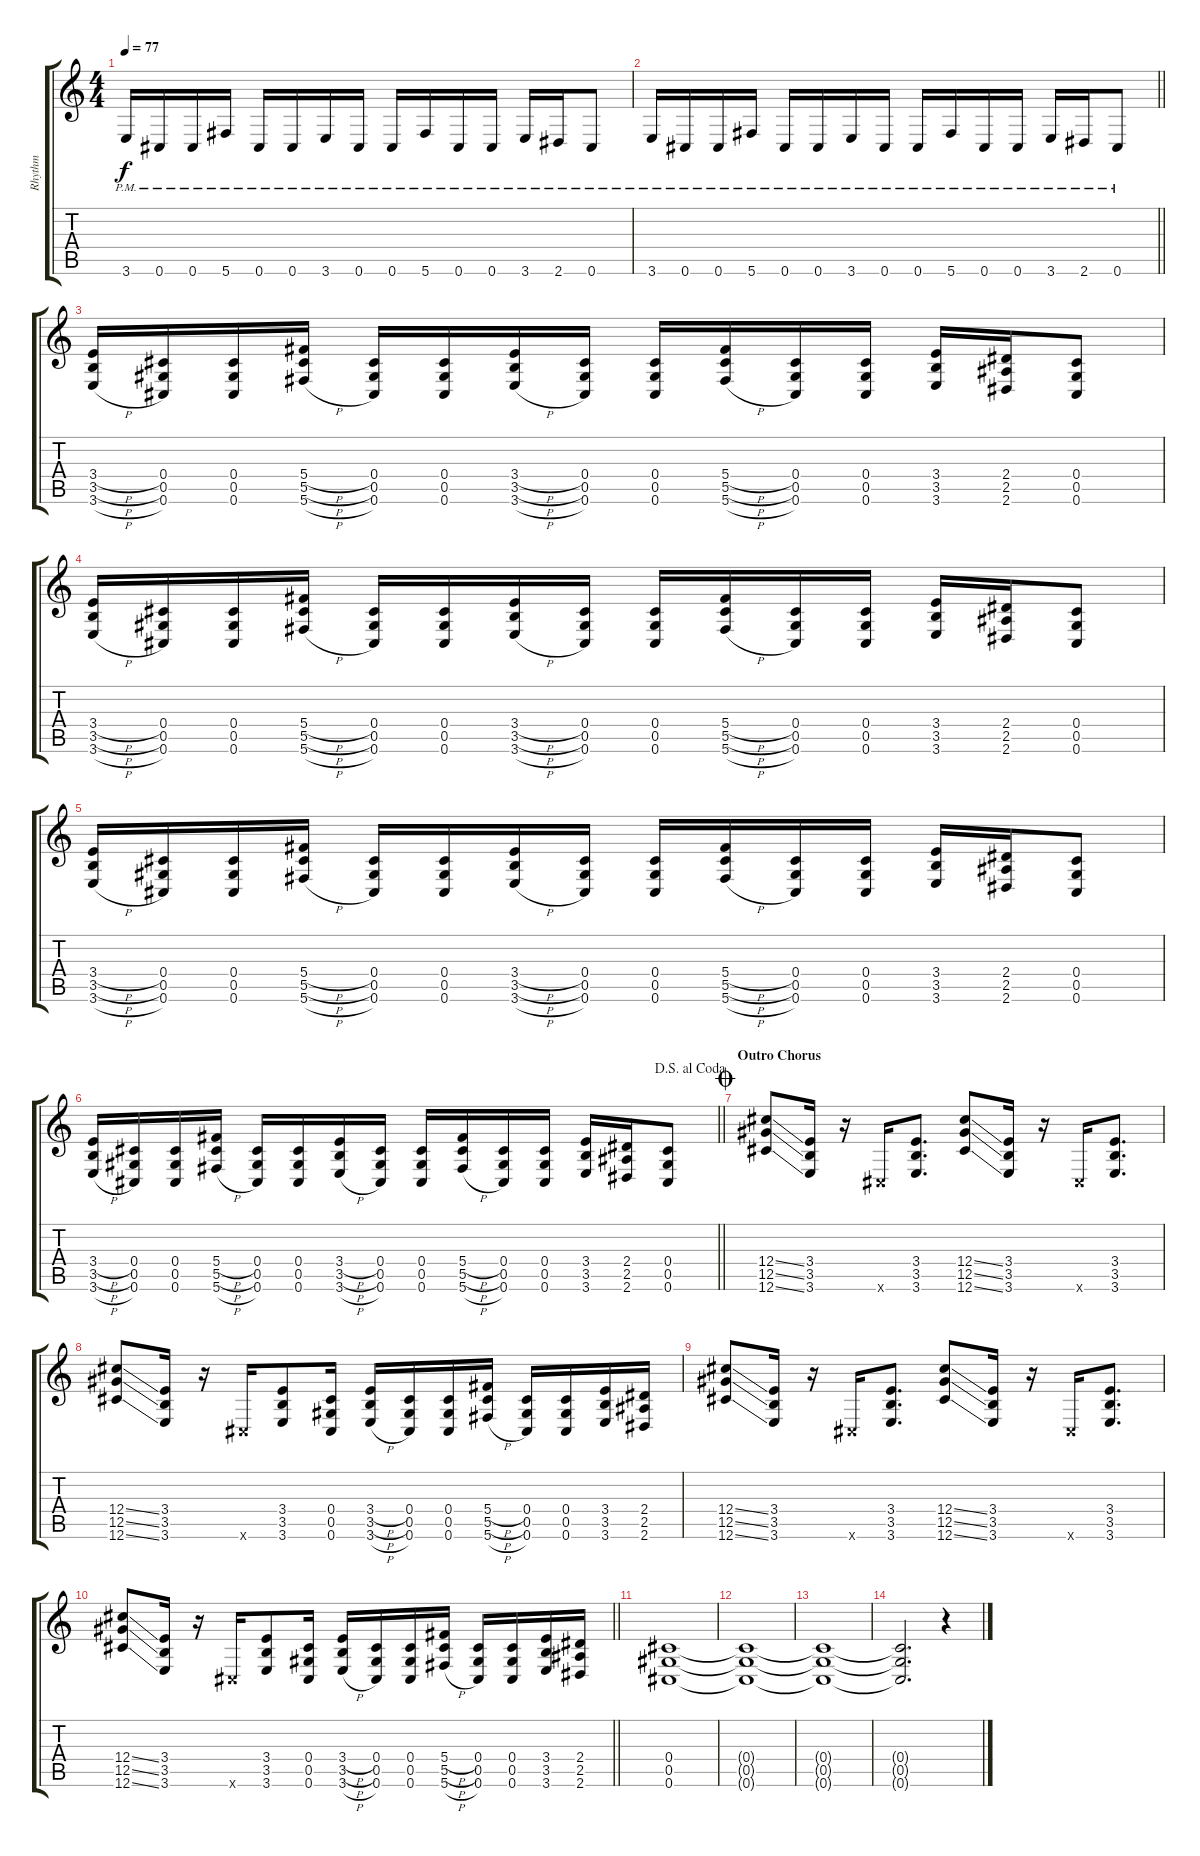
\track ("Rhythm" "Rhythm") {instrument distortionguitar}
\staff {score tabs}
\tuning (Eb4 Bb3 Gb3 Db3 Ab2 Db2) {hide}
\ts (4 4)
\tempo 77
\clef g2
\ks c
3.6{pm}.16{dy f} 0.6{pm}.16 0.6{pm}.16 5.6{pm}.16 0.6{pm}.16 0.6{pm}.16 3.6{pm}.16 0.6{pm}.16 0.6{pm}.16 5.6{pm}.16 0.6{pm}.16 0.6{pm}.16 3.6{pm}.16 2.6{pm}.16 0.6{pm}.8 |
\barLineRight lightlight
3.6{pm}.16 0.6{pm}.16 0.6{pm}.16 5.6{pm}.16 0.6{pm}.16 0.6{pm}.16 3.6{pm}.16 0.6{pm}.16 0.6{pm}.16 5.6{pm}.16 0.6{pm}.16 0.6{pm}.16 3.6{pm}.16 2.6{pm}.16 0.6{pm}.8 |
(3.4{h} 3.5{h} 3.6{h}).16{volume 11 instrument distortionguitar} (0.4 0.5 0.6).16 (0.4 0.5 0.6).16 (5.4{h} 5.5{h} 5.6{h}).16 (0.4 0.5 0.6).16 (0.4 0.5 0.6).16 (3.4{h} 3.5{h} 3.6{h}).16 (0.4 0.5 0.6).16 (0.4 0.5 0.6).16 (5.4{h} 5.5{h} 5.6{h}).16 (0.4 0.5 0.6).16 (0.4 0.5 0.6).16 (3.4 3.5 3.6).16 (2.4 2.5 2.6).16 (0.4 0.5 0.6).8 |
(3.4{h} 3.5{h} 3.6{h}).16 (0.4 0.5 0.6).16 (0.4 0.5 0.6).16 (5.4{h} 5.5{h} 5.6{h}).16 (0.4 0.5 0.6).16 (0.4 0.5 0.6).16 (3.4{h} 3.5{h} 3.6{h}).16 (0.4 0.5 0.6).16 (0.4 0.5 0.6).16 (5.4{h} 5.5{h} 5.6{h}).16 (0.4 0.5 0.6).16 (0.4 0.5 0.6).16 (3.4 3.5 3.6).16 (2.4 2.5 2.6).16 (0.4 0.5 0.6).8 |
(3.4{h} 3.5{h} 3.6{h}).16 (0.4 0.5 0.6).16 (0.4 0.5 0.6).16 (5.4{h} 5.5{h} 5.6{h}).16 (0.4 0.5 0.6).16 (0.4 0.5 0.6).16 (3.4{h} 3.5{h} 3.6{h}).16 (0.4 0.5 0.6).16 (0.4 0.5 0.6).16 (5.4{h} 5.5{h} 5.6{h}).16 (0.4 0.5 0.6).16 (0.4 0.5 0.6).16 (3.4 3.5 3.6).16 (2.4 2.5 2.6).16 (0.4 0.5 0.6).8 |
\jump dalsegnoalcoda
\barLineRight lightlight
(3.4{h} 3.5{h} 3.6{h}).16 (0.4 0.5 0.6).16 (0.4 0.5 0.6).16 (5.4{h} 5.5{h} 5.6{h}).16 (0.4 0.5 0.6).16 (0.4 0.5 0.6).16 (3.4{h} 3.5{h} 3.6{h}).16 (0.4 0.5 0.6).16 (0.4 0.5 0.6).16 (5.4{h} 5.5{h} 5.6{h}).16 (0.4 0.5 0.6).16 (0.4 0.5 0.6).16 (3.4 3.5 3.6).16 (2.4 2.5 2.6).16 (0.4 0.5 0.6).8 |
\section ("" "Outro Chorus")
\jump coda
(12.4{ss} 12.5{ss} 12.6{ss}).8 (3.4 3.5 3.6).16 r.16 0.6{x}.16 (3.4 3.5 3.6).8{d} (12.4{ss} 12.5{ss} 12.6{ss}).8 (3.4 3.5 3.6).16 r.16 0.6{x}.16 (3.4 3.5 3.6).8{d} |
(12.4{ss} 12.5{ss} 12.6{ss}).8 (3.4 3.5 3.6).16 r.16 0.6{x}.16 (3.4 3.5 3.6).8 (0.4 0.5 0.6).16 (3.4{h} 3.5{h} 3.6{h}).16 (0.4 0.5 0.6).16 (0.4 0.5 0.6).16 (5.4{h} 5.5{h} 5.6{h}).16 (0.4 0.5 0.6).16 (0.4 0.5 0.6).16 (3.4 3.5 3.6).16 (2.4 2.5 2.6).16 |
(12.4{ss} 12.5{ss} 12.6{ss}).8 (3.4 3.5 3.6).16 r.16 0.6{x}.16 (3.4 3.5 3.6).8{d} (12.4{ss} 12.5{ss} 12.6{ss}).8 (3.4 3.5 3.6).16 r.16 0.6{x}.16 (3.4 3.5 3.6).8{d} |
\barLineRight lightlight
(12.4{ss} 12.5{ss} 12.6{ss}).8 (3.4 3.5 3.6).16 r.16 0.6{x}.16 (3.4 3.5 3.6).8 (0.4 0.5 0.6).16 (3.4{h} 3.5{h} 3.6{h}).16 (0.4 0.5 0.6).16 (0.4 0.5 0.6).16 (5.4{h} 5.5{h} 5.6{h}).16 (0.4 0.5 0.6).16 (0.4 0.5 0.6).16 (3.4 3.5 3.6).16 (2.4 2.5 2.6).16 |
(0.4 0.5 0.6).1 |
(0.4{t} 0.5{t} 0.6{t}).1 |
(0.4{t} 0.5{t} 0.6{t}).1 |
(0.4{t} 0.5{t} 0.6{t}).2{d} r.4
